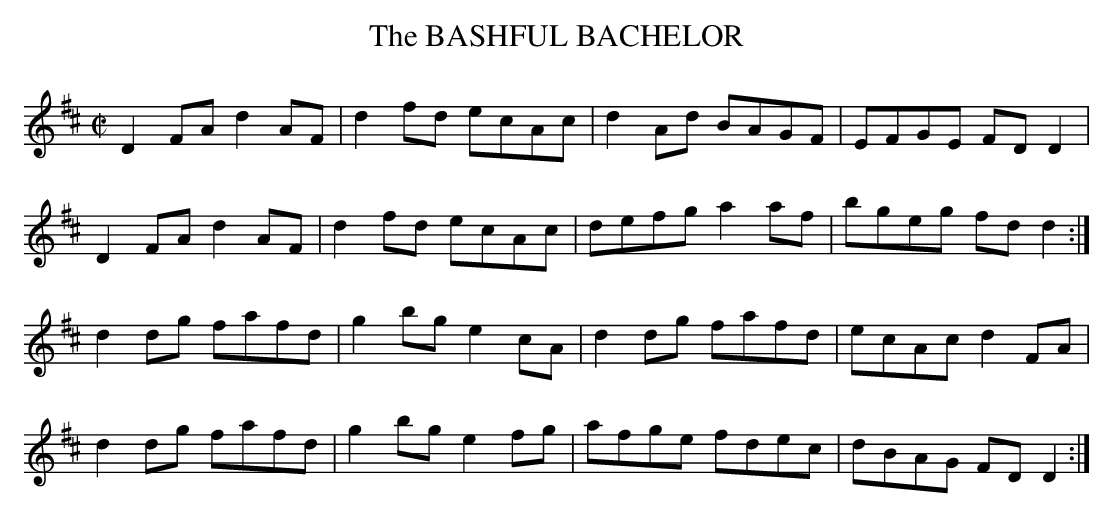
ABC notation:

X:1
T:BASHFUL BACHELOR, The
M:C|
L:1/8
K:D
D2FA d2AF|d2fd ecAc|d2Ad BAGF|EFGE FDD2|
D2FA d2AF|d2fd ecAc|defg a2af|bgeg fdd2 :|
d2dg fafd|g2bg e2cA|d2dg fafd|ecAc d2FA|
d2dg fafd|g2bg e2fg|afge fdec|dBAG FDD2 :|
